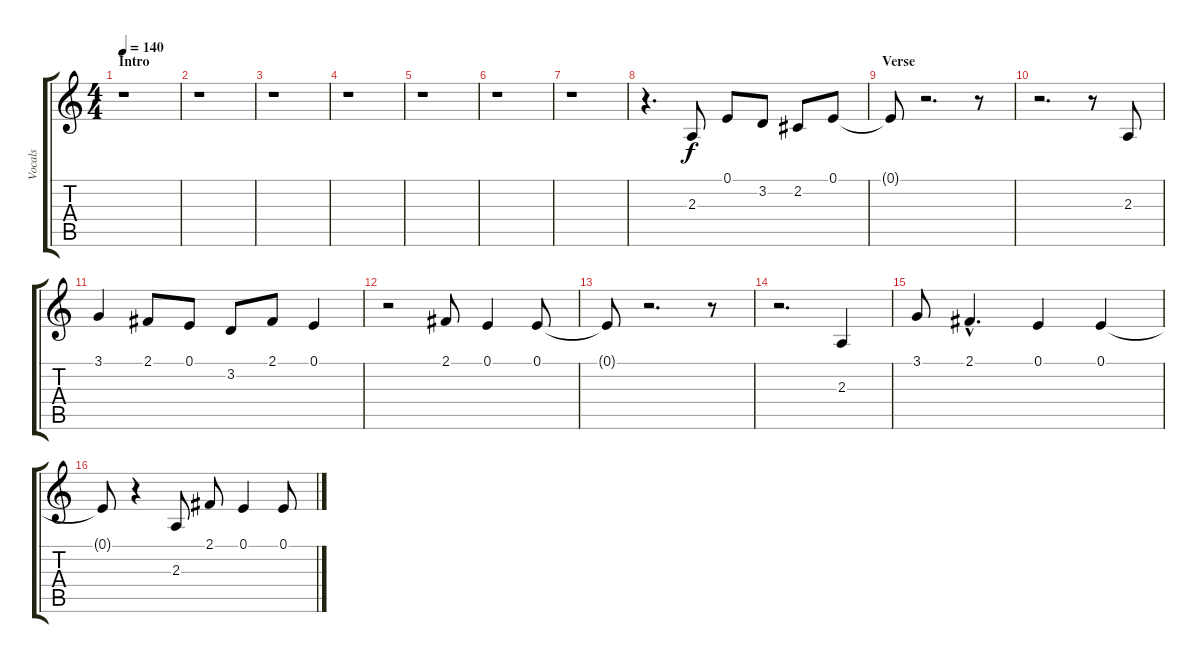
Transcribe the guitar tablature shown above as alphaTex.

\track ("Vocals" "Vocals") {instrument lead8bassandlead}
\staff {score tabs}
\tuning (E4 B3 G3 D3 A2 E2) {hide}
\ts (4 4)
\section ("" "Intro")
\tempo 140
\clef g2
\ks c
r.1{dy f instrument lead8bassandlead} |
r.1 |
r.1 |
r.1 |
r.1 |
r.1 |
r.1 |
r.4{d} 2.3.8 0.1.8 3.2.8 2.2.8 0.1.8 |
\section ("" "Verse")
0.1{t}.8 r.2{d} r.8 |
r.2{d} r.8 2.3.8 |
3.1.4 2.1.8 0.1.8 3.2.8 2.1.8 0.1.4 |
r.2 2.1.8 0.1.4 0.1.8 |
0.1{t}.8 r.2{d} r.8 |
r.2{d} 2.3.4 |
3.1.8 2.1{hac}.4{d} 0.1.4 0.1.4 |
0.1{t}.8 r.4 2.3.8 2.1.8 0.1.4 0.1.8
